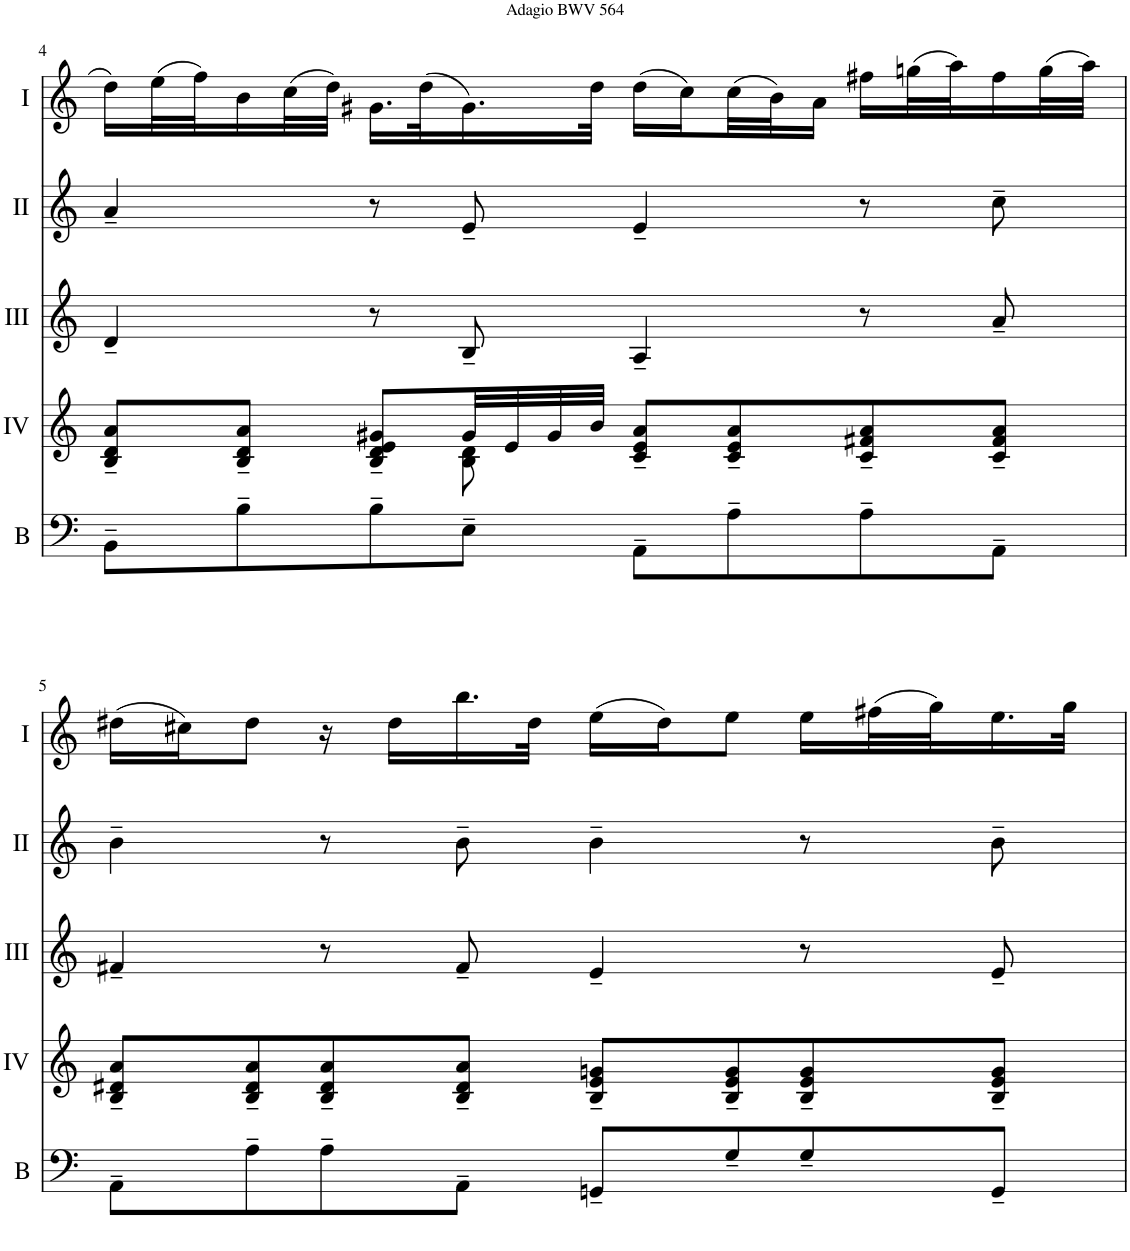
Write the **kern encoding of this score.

**kern	**kern	**kern	**kern	**kern
*part5	*part4	*part3	*part2	*part1
*staff5	*staff4	*staff3	*staff2	*staff1
*I"Basson	*I"Acc. 4	*I"Acc. 3	*I"Acc. 2	*I"Acc. 1
*I'B	*	*	*	*
!!LO:PB:g=z
*clefF4	*clefG2	*clefG2	*clefG2	*clefG2
*Trd7c12	*	*	*	*
*k[]	*k[]	*k[]	*k[]	*k[]
*M4/4	*M4/4	*M4/4	*M4/4	*M4/4
*met(c)	*met(c)	*met(c)	*met(c)	*met(c)
=4	=4	=4	=4	=4
*	*^	*	*	*
8BB~\L	8B/~ 8d/~ 8a/~L	4.ryy	4d~/	4a~/	16dd\LL
.	.	.	.	.	(32ee\L
.	.	.	.	.	32ff\J)
8B~\	8B/~ 8d/~ 8a/~J	.	.	.	16b\
.	.	.	.	.	(32cc\L
.	.	.	.	.	32dd\JJJ)
8B~\	8B/~ 8d/~ 8e/~ 8g#X/~L	.	8r	8r	16.g#X\LL
.	.	.	.	.	(32dd\K
8E~\J	32g#/LL	8B\ 8d\	8B~/	8e~/	16.g#\)
.	32e/	.	.	.	.
.	32g#/	.	.	.	.
.	32b/JJJ	.	.	.	32dd\JJk
8AA~\L	8c/~ 8e/~ 8a/~L	2ryy	4A~/	4e~/	(16dd\LL
.	.	.	.	.	16cc\)
8A~\	8c/~ 8e/~ 8a/~	.	.	.	(32cc\L
.	.	.	.	.	32b\J)
.	.	.	.	.	16a\JJ
8A~\	8c/~ 8f#X/~ 8a/~	.	8r	8r	16ff#X\LL
.	.	.	.	.	(32ggn\L
.	.	.	.	.	32aa\J)
8AA~\J	8c/~ 8f#/~ 8a/~J	.	8a~/	8cc~\	16ff#\
.	.	.	.	.	(32gg\L
.	.	.	.	.	32aa\JJJ)
*	*v	*v	*	*	*
!!LO:LB:g=z
=5	=5	=5	=5	=5
8AA~\L	8B/~ 8d#X/~ 8a/~L	4f#X~/	4b~\	(16dd#X\LL
.	.	.	.	16cc#X\J)
8A~\	8B/~ 8d#/~ 8a/~	.	.	8dd#\J
8A~\	8B/~ 8d#/~ 8a/~	8r	8r	16r
.	.	.	.	16dd#\LL
8AA~\J	8B/~ 8d#/~ 8a/~J	8f#~/	8b~\	16.bb\
.	.	.	.	32dd#\JJk
8GGn~/L	8B/~ 8e/~ 8gn/~L	4e~/	4b~\	(16ee\LL
.	.	.	.	16dd#\J)
8G~/	8B/~ 8e/~ 8g/~	.	.	8ee\J
8G~/	8B/~ 8e/~ 8g/~	8r	8r	16ee\LL
.	.	.	.	(32ff#X\L
.	.	.	.	32gg\J)
8GG~/J	8B/~ 8e/~ 8g/~J	8e~/	8b~\	16.ee\
.	.	.	.	32gg\JJk
=	=	=	=	=
*-	*-	*-	*-	*-
